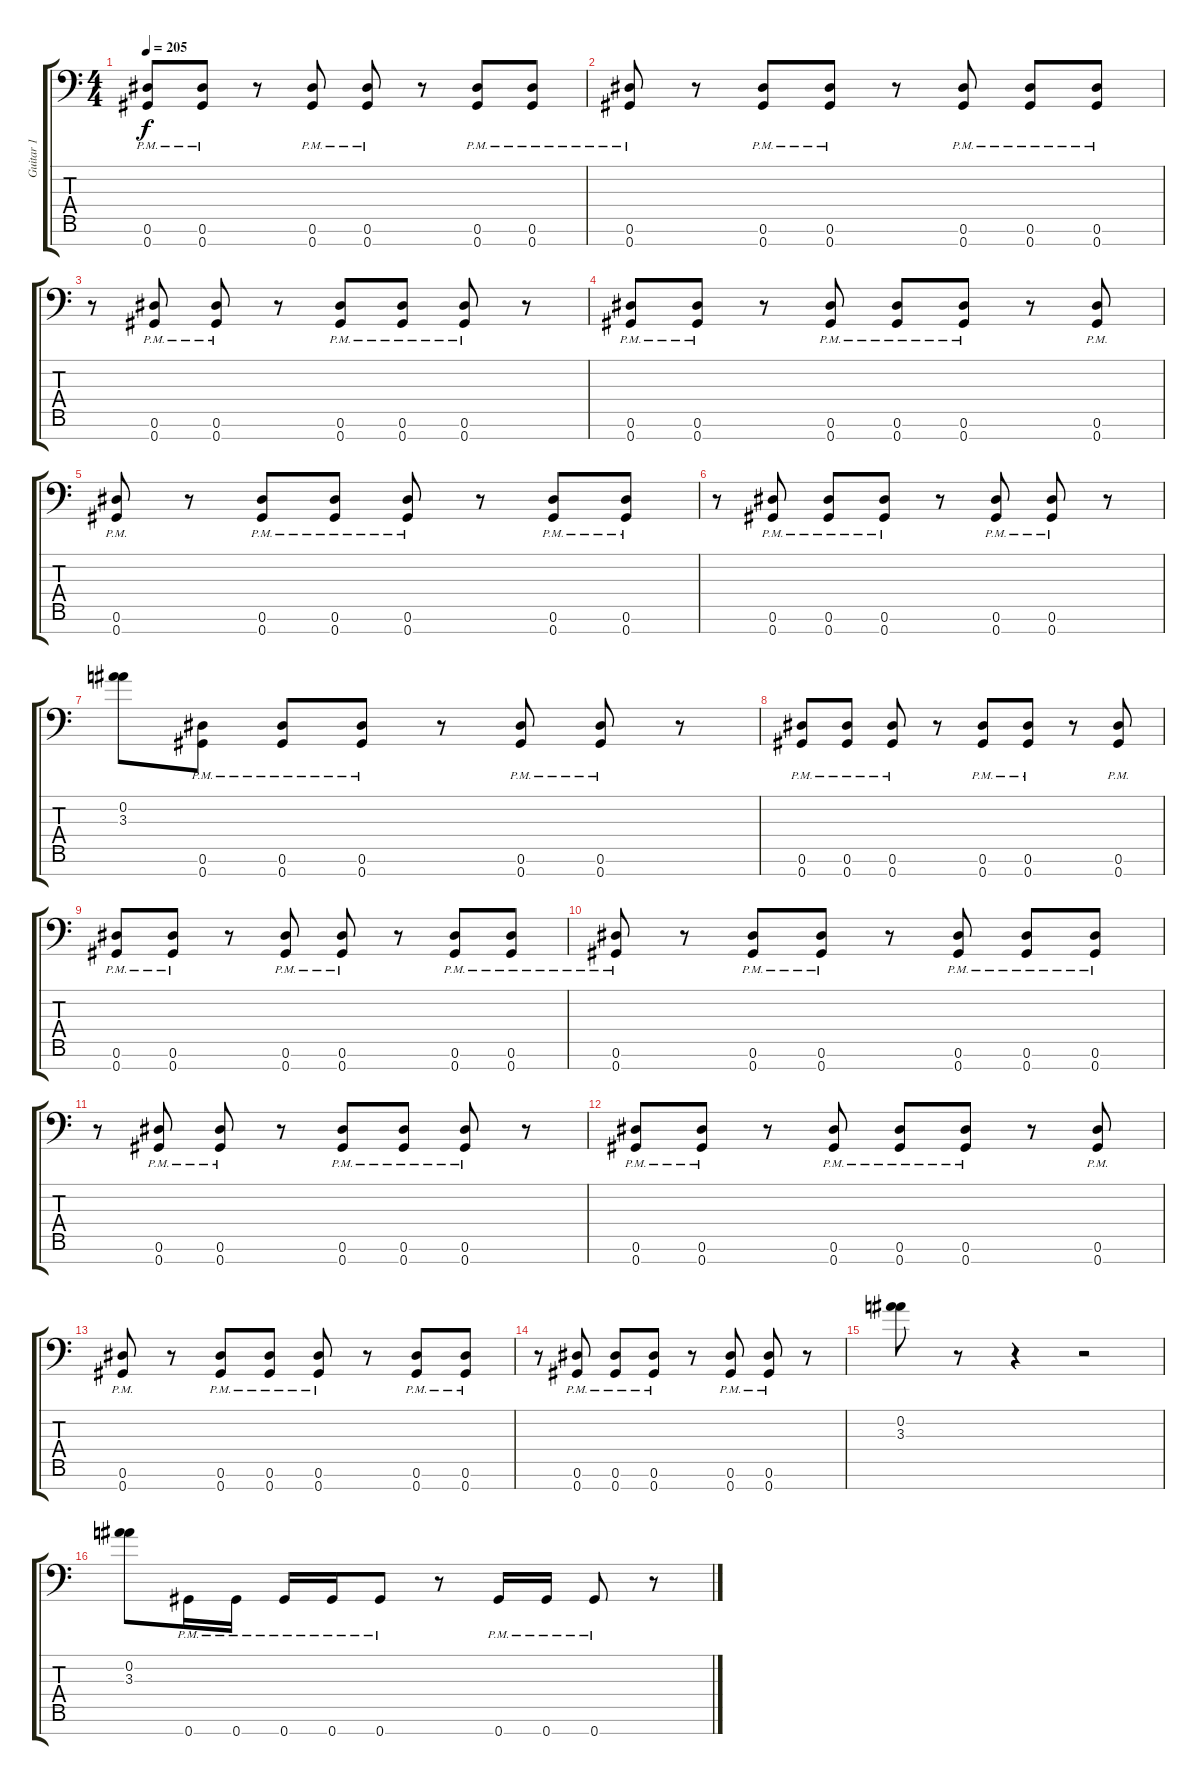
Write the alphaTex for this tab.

\track ("Guitar 1" "Guitar 1") {instrument distortionguitar}
\staff {score tabs}
\tuning (Eb4 Bb3 Gb3 Db3 Ab2 Eb2 Ab1) {hide}
\ts (4 4)
\tempo 205
\clef f4
\ks c
(0.6{pm} 0.7{pm}).8{dy f} (0.6{pm} 0.7{pm}).8 r.8 (0.6{pm} 0.7{pm}).8 (0.6{pm} 0.7{pm}).8 r.8 (0.6{pm} 0.7{pm}).8 (0.6{pm} 0.7{pm}).8 |
(0.6{pm} 0.7{pm}).8 r.8 (0.6{pm} 0.7{pm}).8 (0.6{pm} 0.7{pm}).8 r.8 (0.6{pm} 0.7{pm}).8 (0.6{pm} 0.7{pm}).8 (0.6{pm} 0.7{pm}).8 |
r.8 (0.6{pm} 0.7{pm}).8 (0.6{pm} 0.7{pm}).8 r.8 (0.6{pm} 0.7{pm}).8 (0.6{pm} 0.7{pm}).8 (0.6{pm} 0.7{pm}).8 r.8 |
(0.6{pm} 0.7{pm}).8 (0.6{pm} 0.7{pm}).8 r.8 (0.6{pm} 0.7{pm}).8 (0.6{pm} 0.7{pm}).8 (0.6{pm} 0.7{pm}).8 r.8 (0.6{pm} 0.7{pm}).8 |
(0.6{pm} 0.7{pm}).8 r.8 (0.6{pm} 0.7{pm}).8 (0.6{pm} 0.7{pm}).8 (0.6{pm} 0.7{pm}).8 r.8 (0.6{pm} 0.7{pm}).8 (0.6{pm} 0.7{pm}).8 |
r.8 (0.6{pm} 0.7{pm}).8 (0.6{pm} 0.7{pm}).8 (0.6{pm} 0.7{pm}).8 r.8 (0.6{pm} 0.7{pm}).8 (0.6{pm} 0.7{pm}).8 r.8 |
(0.2 3.3).8 (0.6{pm} 0.7{pm}).8 (0.6{pm} 0.7{pm}).8 (0.6{pm} 0.7{pm}).8 r.8 (0.6{pm} 0.7{pm}).8 (0.6{pm} 0.7{pm}).8 r.8 |
(0.6{pm} 0.7{pm}).8 (0.6{pm} 0.7{pm}).8 (0.6{pm} 0.7{pm}).8 r.8 (0.6{pm} 0.7{pm}).8 (0.6{pm} 0.7{pm}).8 r.8 (0.6{pm} 0.7{pm}).8 |
(0.6{pm} 0.7{pm}).8 (0.6{pm} 0.7{pm}).8 r.8 (0.6{pm} 0.7{pm}).8 (0.6{pm} 0.7{pm}).8 r.8 (0.6{pm} 0.7{pm}).8 (0.6{pm} 0.7{pm}).8 |
(0.6{pm} 0.7{pm}).8 r.8 (0.6{pm} 0.7{pm}).8 (0.6{pm} 0.7{pm}).8 r.8 (0.6{pm} 0.7{pm}).8 (0.6{pm} 0.7{pm}).8 (0.6{pm} 0.7{pm}).8 |
r.8 (0.6{pm} 0.7{pm}).8 (0.6{pm} 0.7{pm}).8 r.8 (0.6{pm} 0.7{pm}).8 (0.6{pm} 0.7{pm}).8 (0.6{pm} 0.7{pm}).8 r.8 |
(0.6{pm} 0.7{pm}).8 (0.6{pm} 0.7{pm}).8 r.8 (0.6{pm} 0.7{pm}).8 (0.6{pm} 0.7{pm}).8 (0.6{pm} 0.7{pm}).8 r.8 (0.6{pm} 0.7{pm}).8 |
(0.6{pm} 0.7{pm}).8 r.8 (0.6{pm} 0.7{pm}).8 (0.6{pm} 0.7{pm}).8 (0.6{pm} 0.7{pm}).8 r.8 (0.6{pm} 0.7{pm}).8 (0.6{pm} 0.7{pm}).8 |
r.8 (0.6{pm} 0.7{pm}).8 (0.6{pm} 0.7{pm}).8 (0.6{pm} 0.7{pm}).8 r.8 (0.6{pm} 0.7{pm}).8 (0.6{pm} 0.7{pm}).8 r.8 |
(0.2 3.3).8 r.8 r.4 r.2 |
(0.2 3.3).8 0.7{pm}.16 0.7{pm}.16 0.7{pm}.16 0.7{pm}.16 0.7{pm}.8 r.8 0.7{pm}.16 0.7{pm}.16 0.7{pm}.8 r.8
